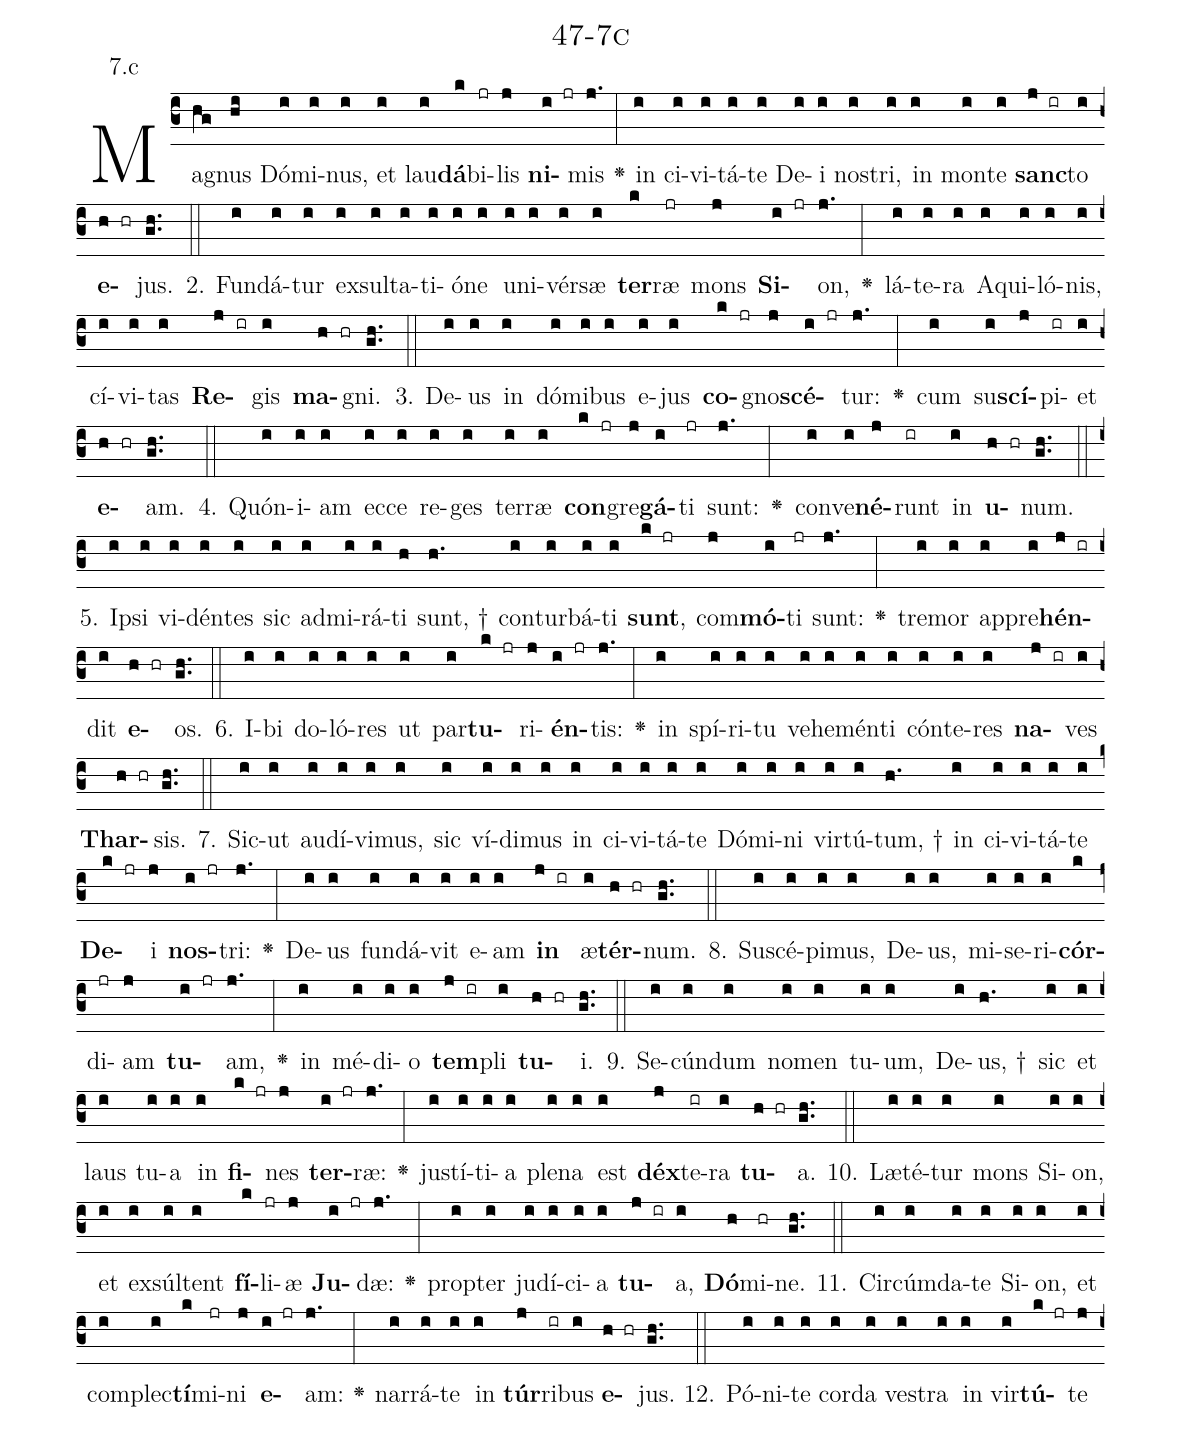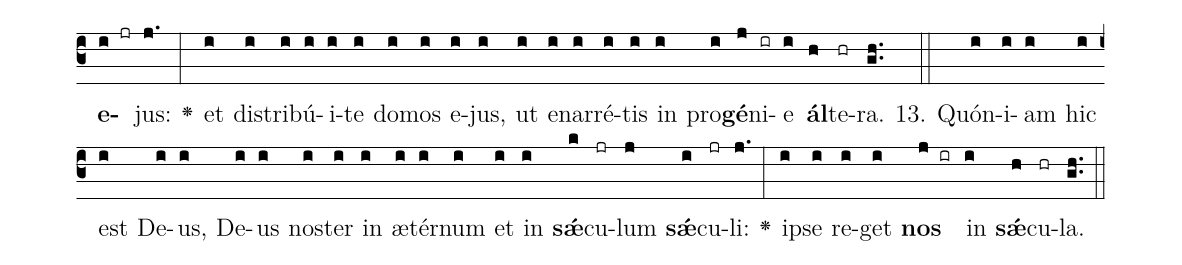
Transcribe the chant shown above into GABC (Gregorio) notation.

name: 47-7c;
annotation: 7.c;
%%
(c3)Ma(hg)gnus(hi) Dó(i)mi(i)nus,(i) et(i) lau(i)<b>dá</b>(k)bi(jr)lis(j) <b>ni</b>(i jr)mis(j.) <v>\greheightstar</v>(:) in(i) ci(i)vi(i)tá(i)te(i) De(i)i(i) nos(i)tri,(i) in(i) mon(i)te(i) <b>sanc</b>(j ir)to(i) <b>e</b>(h hr)jus.(gh..) (::)
2. Fun(i)dá(i)tur(i) ex(i)sul(i)ta(i)ti(i)ó(i)ne(i) u(i)ni(i)vér(i)sæ(i) <b>ter</b>(k)ræ(jr) mons(j) <b>Si</b>(i jr)on,(j.) <v>\greheightstar</v>(:) lá(i)te(i)ra(i) A(i)qui(i)ló(i)nis,(i) cí(i)vi(i)tas(i) <b>Re</b>(j ir)gis(i) <b>ma</b>(h hr)gni.(gh..) (::)
3. De(i)us(i) in(i) dó(i)mi(i)bus(i) e(i)jus(i) <b>co</b>(k jr)gno(j)<b>scé</b>(i jr)tur:(j.) <v>\greheightstar</v>(:) cum(i) su(i)<b>scí</b>(j)pi(ir)et(i) <b>e</b>(h hr)am.(gh..) (::)
4. Quón(i)i(i)am(i) ec(i)ce(i) re(i)ges(i) ter(i)ræ(i) <b>con</b>(k jr)gre(j)<b>gá</b>(i)ti(jr) sunt:(j.) <v>\greheightstar</v>(:) con(i)ve(i)<b>né</b>(j)runt(ir) in(i) <b>u</b>(h hr)num.(gh..) (::)
5. Ip(i)si(i) vi(i)dén(i)tes(i) sic(i) ad(i)mi(i)rá(i)ti(h) sunt, †(h.) con(i)tur(i)bá(i)ti(i) <b>sunt</b>,(k jr) com(j)<b>mó</b>(i)ti(jr) sunt:(j.) <v>\greheightstar</v>(:) tre(i)mor(i) ap(i)pre(i)<b>hén</b>(j ir)dit(i) <b>e</b>(h hr)os.(gh..) (::)
6. I(i)bi(i) do(i)ló(i)res(i) ut(i) par(i)<b>tu</b>(k jr)ri(j)<b>én</b>(i jr)tis:(j.) <v>\greheightstar</v>(:) in(i) spí(i)ri(i)tu(i) ve(i)he(i)mén(i)ti(i) cón(i)te(i)res(i) <b>na</b>(j ir)ves(i) <b>Thar</b>(h hr)sis.(gh..) (::)
7. Sic(i)ut(i) au(i)dí(i)vi(i)mus,(i) sic(i) ví(i)di(i)mus(i) in(i) ci(i)vi(i)tá(i)te(i) Dó(i)mi(i)ni(i) vir(i)tú(i)tum, †(h.) in(i) ci(i)vi(i)tá(i)te(i) <b>De</b>(k jr)i(j) <b>nos</b>(i jr)tri:(j.) <v>\greheightstar</v>(:) De(i)us(i) fun(i)dá(i)vit(i) e(i)am(i) <b>in</b>(j ir) æ(i)<b>tér</b>(h hr)num.(gh..) (::)
8. Su(i)scé(i)pi(i)mus,(i) De(i)us,(i) mi(i)se(i)ri(i)<b>cór</b>(k)di(jr)am(j) <b>tu</b>(i jr)am,(j.) <v>\greheightstar</v>(:) in(i) mé(i)di(i)o(i) <b>tem</b>(j ir)pli(i) <b>tu</b>(h hr)i.(gh..) (::)
9. Se(i)cún(i)dum(i) no(i)men(i) tu(i)um,(i) De(i)us, †(h.) sic(i) et(i) laus(i) tu(i)a(i) in(i) <b>fi</b>(k jr)nes(j) <b>ter</b>(i jr)ræ:(j.) <v>\greheightstar</v>(:) jus(i)tí(i)ti(i)a(i) ple(i)na(i) est(i) <b>déx</b>(j)te(ir)ra(i) <b>tu</b>(h hr)a.(gh..) (::)
10. Læ(i)té(i)tur(i) mons(i) Si(i)on,(i) et(i) ex(i)súl(i)tent(i) <b>fí</b>(k)li(jr)æ(j) <b>Ju</b>(i jr)dæ:(j.) <v>\greheightstar</v>(:) prop(i)ter(i) ju(i)dí(i)ci(i)a(i) <b>tu</b>(j ir)a,(i) <b>Dó</b>(h)mi(hr)ne.(gh..) (::)
11. Cir(i)cúm(i)da(i)te(i) Si(i)on,(i) et(i) com(i)plec(i)<b>tí</b>(k)mi(jr)ni(j) <b>e</b>(i jr)am:(j.) <v>\greheightstar</v>(:) nar(i)rá(i)te(i) in(i) <b>túr</b>(j)ri(ir)bus(i) <b>e</b>(h hr)jus.(gh..) (::)
12. Pó(i)ni(i)te(i) cor(i)da(i) ves(i)tra(i) in(i) vir(i)<b>tú</b>(k jr)te(j) <b>e</b>(i jr)jus:(j.) <v>\greheightstar</v>(:) et(i) dis(i)tri(i)bú(i)i(i)te(i) do(i)mos(i) e(i)jus,(i) ut(i) e(i)nar(i)ré(i)tis(i) in(i) pro(i)<b>gé</b>(j)ni(ir)e(i) <b>ál</b>(h)te(hr)ra.(gh..) (::)
13. Quón(i)i(i)am(i) hic(i) est(i) De(i)us,(i) De(i)us(i) nos(i)ter(i) in(i) æ(i)tér(i)num(i) et(i) in(i) <b>sǽ</b>(k)cu(jr)lum(j) <b>sǽ</b>(i)cu(jr)li:(j.) <v>\greheightstar</v>(:) ip(i)se(i) re(i)get(i) <b>nos</b>(j ir) in(i) <b>sǽ</b>(h)cu(hr)la.(gh..) (::)
